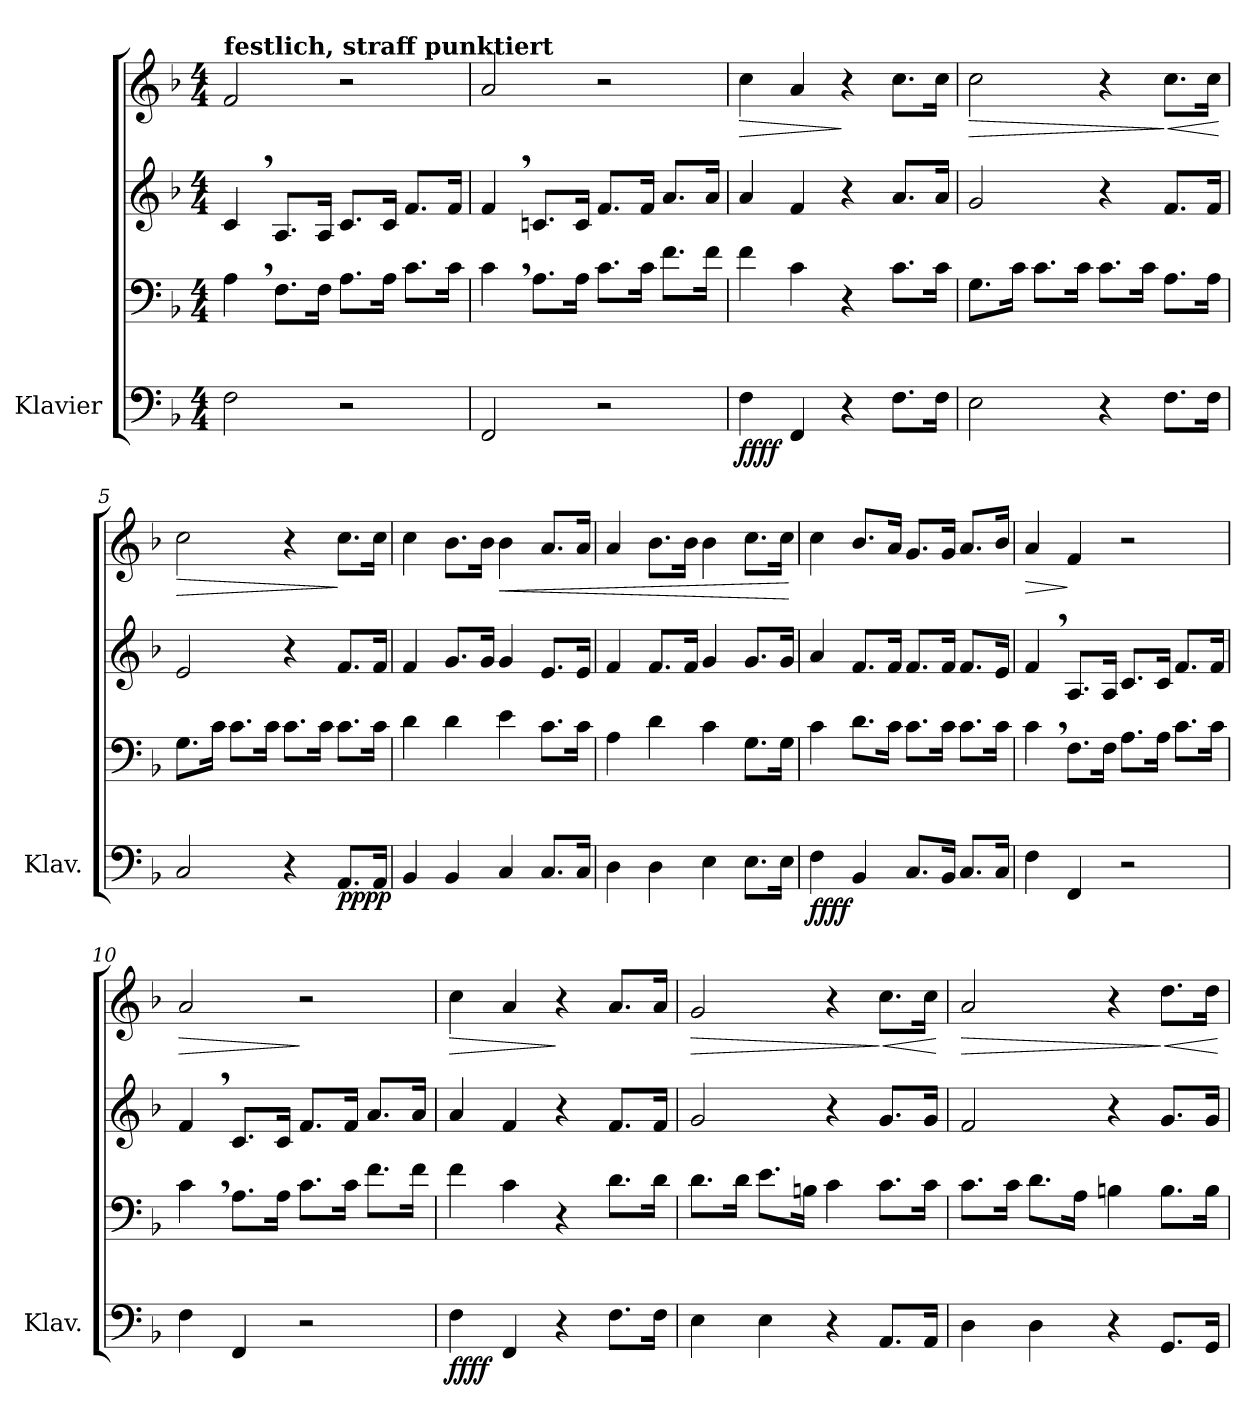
**kern	**kern	**kern	**kern	**dynam
*part1	*part1	*part1	*part1	*part1
*staff4	*staff3	*staff2	*staff1	*staff1/2/3/4
*I"Klavier	*	*	*	*
*I'Klav.	*	*	*	*
*clefF4	*clefF4	*clefG2	*clefG2	*
*k[b-]	*k[b-]	*k[b-]	*k[b-]	*
*M4/4	*M4/4	*M4/4	*M4/4	*
*MM104	*MM104	*MM104	*MM104	*
=1	=1	=1	=1	=1
!	!	!	!LO:TX:a:B:t=festlich, straff punktiert	!
!	!	!	!	!LO:DY:b=4
!	!	!	!	!LO:DY:n=1:b=3
!	!	!	!	!LO:DY:n=2:b=2
!	!	!	!	!LO:DY:n=3:b
2F\	4A,\	4c,/	2f/	mf mf mf mf
.	8.F\L	8.A/L	.	.
.	16F\Jk	16A/Jk	.	.
2r	8.A\L	8.c/L	2r	.
.	16A\Jk	16c/Jk	.	.
.	8.c\L	8.f/L	.	.
.	16c\Jk	16f/Jk	.	.
=2	=2	=2	=2	=2
2FF/	4c,\	4f,/	2a/	.
.	8.A\L	8.cn/L	.	.
.	16A\Jk	16c/Jk	.	.
2r	8.c\L	8.f/L	2r	.
.	16c\Jk	16f/Jk	.	.
.	8.f\L	8.a/L	.	.
.	16f\Jk	16a/Jk	.	.
=3	=3	=3	=3	=3
!	!	!	!	!LO:HP:b
!	!	!	!	!LO:DY:n=1:b=4
!	!	!	!	!LO:DY:n=2:b=3
!	!	!	!	!LO:DY:n=3:b=2
!	!	!	!	!LO:DY:n=4:b
4F\	4f\	4a/	4cc\	> f f f f
4FF/	4c\	4f/	4a/	.
4r	4r	4r	4r	]
!	!	!	!	!LO:DY:n=5:b=4
!	!	!	!	!LO:DY:n=6:b=3
!	!	!	!	!LO:DY:n=7:b=2
!	!	!	!	!LO:DY:n=8:b
8.F\L	8.c\L	8.a/L	8.cc\L	mf mf mf mf
16F\Jk	16c\Jk	16a/Jk	16cc\Jk	.
=4	=4	=4	=4	=4
!	!	!	!	!LO:HP:b
2E\	8.G\L	2g/	2cc\	>
.	16c\Jk	.	.	.
.	8.c\L	.	.	.
.	16c\Jk	.	.	.
4r	8.c\L	4r	4r	.
.	16c\Jk	.	.	.
!	!	!	!	!LO:HP:n=1:b
8.F\L	8.A\L	8.f/L	8.cc\L	] <
16F\Jk	16A\Jk	16f/Jk	16cc\Jk	.
.	.	.	.	[
=5	=5	=5	=5	=5
!	!	!	!	!LO:HP:b
2C/	8.G\L	2e/	2cc\	>
.	16c\Jk	.	.	.
.	8.c\L	.	.	.
.	16c\Jk	.	.	.
4r	8.c\L	4r	4r	.
.	16c\Jk	.	.	.
!	!	!	!	!LO:DY:n=1:b=4
!	!	!	!	!LO:DY:n=2:b=3
!	!	!	!	!LO:DY:n=3:b=2
!	!	!	!	!LO:DY:n=4:b
8.AA/L	8.c\L	8.f/L	8.cc\L	] p p p p
16AA/Jk	16c\Jk	16f/Jk	16cc\Jk	.
=6	=6	=6	=6	=6
4BB-/	4d\	4f/	4cc\	.
4BB-/	4d\	8.g/L	8.b-\L	.
.	.	16g/Jk	16b-\Jk	.
!	!	!	!	!LO:HP:b
4C/	4e\	4g/	4b-\	<
8.C/L	8.c\L	8.e/L	8.a/L	.
16C/Jk	16c\Jk	16e/Jk	16a/Jk	.
=7	=7	=7	=7	=7
4D\	4A\	4f/	4a/	.
4D\	4d\	8.f/L	8.b-\L	.
.	.	16f/Jk	16b-\Jk	.
4E\	4c\	4g/	4b-\	.
8.E\L	8.G\L	8.g/L	8.cc\L	.
16E\Jk	16G\Jk	16g/Jk	16cc\Jk	.
.	.	.	.	[
=8	=8	=8	=8	=8
!	!	!	!	!LO:DY:b=4
!	!	!	!	!LO:DY:n=1:b=3
!	!	!	!	!LO:DY:n=2:b=2
!	!	!	!	!LO:DY:n=3:b
4F\	4c\	4a/	4cc\	f f f f
4BB-/	8.d\L	8.f/L	8.b-/L	.
.	16c\Jk	16f/Jk	16a/Jk	.
8.C/L	8.c\L	8.f/L	8.g/L	.
16BB-/Jk	16c\Jk	16f/Jk	16g/Jk	.
8.C/L	8.c\L	8.f/L	8.a/L	.
16C/Jk	16c\Jk	16e/Jk	16b-/Jk	.
!!LO:LB:g=z
=9	=9	=9	=9	=9
!	!	!	!	!LO:HP:b
4F\	4c,\	4f,/	4a/	>
4FF/	8.F\L	8.A/L	4f/	]
.	16F\Jk	16A/Jk	.	.
2r	8.A\L	8.c/L	2r	.
.	16A\Jk	16c/Jk	.	.
.	8.c\L	8.f/L	.	.
.	16c\Jk	16f/Jk	.	.
=10	=10	=10	=10	=10
!	!	!	!	!LO:HP:b
4F\	4c,\	4f,/	2a/	>
4FF/	8.A\L	8.c/L	.	.
.	16A\Jk	16c/Jk	.	.
2r	8.c\L	8.f/L	2r	]
.	16c\Jk	16f/Jk	.	.
.	8.f\L	8.a/L	.	.
.	16f\Jk	16a/Jk	.	.
=11	=11	=11	=11	=11
!	!	!	!	!LO:HP:b
!	!	!	!	!LO:DY:n=1:b=4
!	!	!	!	!LO:DY:n=2:b=3
!	!	!	!	!LO:DY:n=3:b=2
!	!	!	!	!LO:DY:n=4:b
4F\	4f\	4a/	4cc\	> f f f f
4FF/	4c\	4f/	4a/	.
4r	4r	4r	4r	]
!	!	!	!	!LO:DY:n=5:b=4
!	!	!	!	!LO:DY:n=6:b=3
!	!	!	!	!LO:DY:n=7:b=2
!	!	!	!	!LO:DY:n=8:b
8.F\L	8.d\L	8.f/L	8.a/L	mf mf mf mf
16F\Jk	16d\Jk	16f/Jk	16a/Jk	.
=12	=12	=12	=12	=12
!	!	!	!	!LO:HP:b
4E\	8.d\L	2g/	2g/	>
.	16d\Jk	.	.	.
4E\	8.e\L	.	.	.
.	16Bn\Jk	.	.	.
4r	4c\	4r	4r	.
!	!	!	!	!LO:HP:n=1:b
8.AA/L	8.c\L	8.g/L	8.cc\L	] <
16AA/Jk	16c\Jk	16g/Jk	16cc\Jk	.
.	.	.	.	[
=13	=13	=13	=13	=13
!	!	!	!	!LO:HP:b
4D\	8.c\L	2f/	2a/	>
.	16c\Jk	.	.	.
4D\	8.d\L	.	.	.
.	16A\Jk	.	.	.
4r	4Bn\	4r	4r	.
!	!	!	!	!LO:HP:n=1:b
8.GG/L	8.B\L	8.g/L	8.dd\L	] <
16GG/Jk	16B\Jk	16g/Jk	16dd\Jk	.
.	.	.	.	[
=	=	=	=	=
*-	*-	*-	*-	*-
